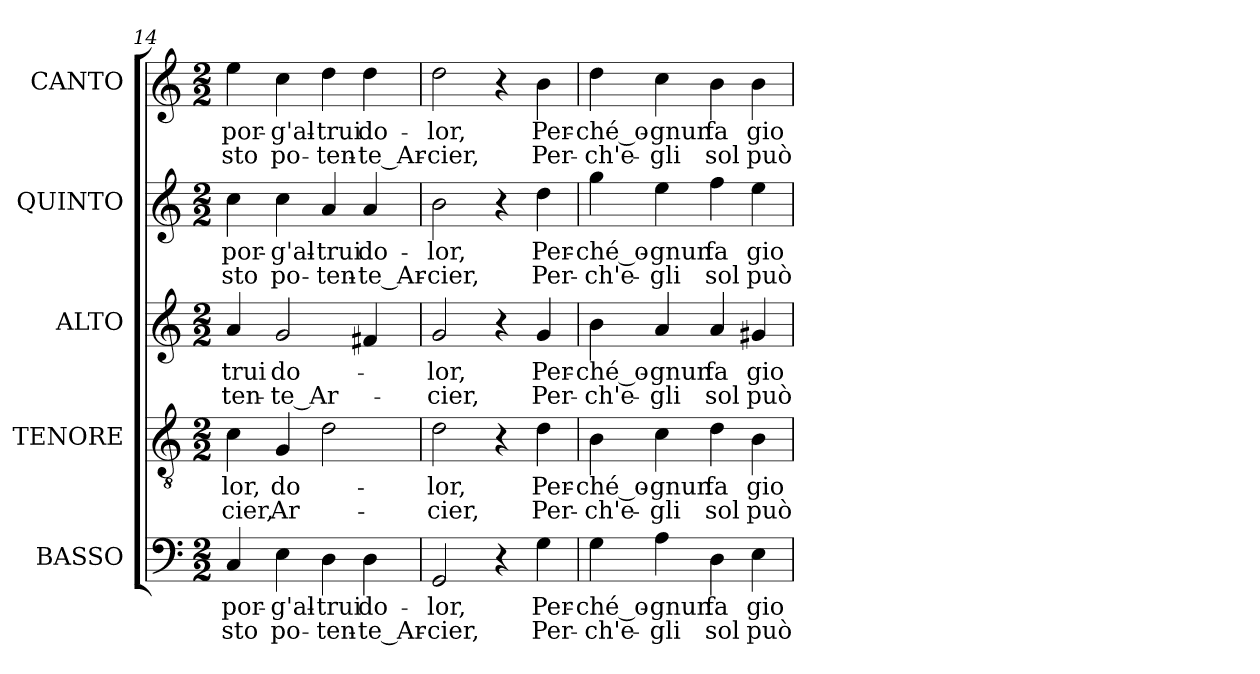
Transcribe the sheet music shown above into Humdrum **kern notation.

**kern	**text	**text	**kern	**text	**text	**kern	**text	**text	**kern	**text	**text	**kern	**text	**text
*part5	*part5	*part5	*part4	*part4	*part4	*part3	*part3	*part3	*part2	*part2	*part2	*part1	*part1	*part1
*staff5	*staff5	*staff5	*staff4	*staff4	*staff4	*staff3	*staff3	*staff3	*staff2	*staff2	*staff2	*staff1	*staff1	*staff1
*I"BASSO	*	*	*I"TENORE	*	*	*I"ALTO	*	*	*I"QUINTO	*	*	*I"CANTO	*	*
*I'B	*	*	*I'T	*	*	*I'A	*	*	*	*	*	*	*	*
*clefF4	*	*	*clefGv2	*	*	*clefG2	*	*	*clefG2	*	*	*clefG2	*	*
*	*	*	*ITrd7c12	*	*	*	*	*	*	*	*	*	*	*
*k[]	*	*	*k[]	*	*	*k[]	*	*	*k[]	*	*	*k[]	*	*
*C:	*	*	*C:	*	*	*C:	*	*	*C:	*	*	*C:	*	*
*M2/2	*	*	*M2/2	*	*	*M2/2	*	*	*M2/2	*	*	*M2/2	*	*
=14	=14	=14	=14	=14	=14	=14	=14	=14	=14	=14	=14	=14	=14	=14
!	!LO:LY:b:color=#000000	!LO:LY:b:color=#000000	!	!	!	!	!	!	!	!	!	!	!	!
!	!	!	!	!LO:LY:b:color=#000000	!LO:LY:b:color=#000000	!	!	!	!	!	!	!	!	!
!	!	!	!	!	!	!	!LO:LY:b:color=#000000	!LO:LY:b:color=#000000	!	!	!	!	!	!
!	!	!	!	!	!	!	!	!	!	!LO:LY:b:color=#000000	!LO:LY:b:color=#000000	!	!	!
!	!	!	!	!	!	!	!	!	!	!	!	!	!LO:LY:b:color=#000000	!LO:LY:b:color=#000000
4Ci/	por-	-sto	4Ci\	-lor,	-cier,	4ai/	-trui	-ten-	4cci\	por-	-sto	4eei\	por-	-sto
!	!LO:LY:b:color=#000000	!LO:LY:b:color=#000000	!	!	!	!	!	!	!	!	!	!	!	!
!	!	!	!	!LO:LY:b:color=#000000	!LO:LY:b:color=#000000	!	!	!	!	!	!	!	!	!
!	!	!	!	!	!	!	!LO:LY:b:color=#000000	!LO:LY:b:color=#000000	!	!	!	!	!	!
!	!	!	!	!	!	!	!	!	!	!LO:LY:b:color=#000000	!LO:LY:b:color=#000000	!	!	!
!	!	!	!	!	!	!	!	!	!	!	!	!	!LO:LY:b:color=#000000	!LO:LY:b:color=#000000
4Ei\	-g'al-	po-	4GGi/	do-	Ar-	2gi/	do-	-te_Ar-	4cci\	-g'al-	po-	4cci\	-g'al-	po-
!	!LO:LY:b:color=#000000	!LO:LY:b:color=#000000	!	!	!	!	!	!	!	!	!	!	!	!
!	!	!	!	!	!	!	!	!	!	!LO:LY:b:color=#000000	!LO:LY:b:color=#000000	!	!	!
!	!	!	!	!	!	!	!	!	!	!	!	!	!LO:LY:b:color=#000000	!LO:LY:b:color=#000000
4Di\	-trui	-ten-	2Di\	.	.	.	.	.	4ai/	-trui	-ten-	4ddi\	-trui	-ten-
!	!LO:LY:b:color=#000000	!LO:LY:b:color=#000000	!	!	!	!	!	!	!	!	!	!	!	!
!	!	!	!	!	!	!	!	!	!	!LO:LY:b:color=#000000	!LO:LY:b:color=#000000	!	!	!
!	!	!	!	!	!	!	!	!	!	!	!	!	!LO:LY:b:color=#000000	!LO:LY:b:color=#000000
4Di\	do-	-te_Ar-	.	.	.	4f#Xi/	.	.	4ai/	do-	-te_Ar-	4ddi\	do-	-te_Ar-
=15	=15	=15	=15	=15	=15	=15	=15	=15	=15	=15	=15	=15	=15	=15
!	!LO:LY:b:color=#000000	!LO:LY:b:color=#000000	!	!	!	!	!	!	!	!	!	!	!	!
!	!	!	!	!LO:LY:b:color=#000000	!LO:LY:b:color=#000000	!	!	!	!	!	!	!	!	!
!	!	!	!	!	!	!	!LO:LY:b:color=#000000	!LO:LY:b:color=#000000	!	!	!	!	!	!
!	!	!	!	!	!	!	!	!	!	!LO:LY:b:color=#000000	!LO:LY:b:color=#000000	!	!	!
!	!	!	!	!	!	!	!	!	!	!	!	!	!LO:LY:b:color=#000000	!LO:LY:b:color=#000000
2GGi/	-lor,	-cier,	2Di\	-lor,	-cier,	2gi/	-lor,	-cier,	2bi\	-lor,	-cier,	2ddi\	-lor,	-cier,
4r	.	.	4r	.	.	4r	.	.	4r	.	.	4r	.	.
!	!LO:LY:b:color=#000000	!LO:LY:b:color=#000000	!	!	!	!	!	!	!	!	!	!	!	!
!	!	!	!	!LO:LY:b:color=#000000	!LO:LY:b:color=#000000	!	!	!	!	!	!	!	!	!
!	!	!	!	!	!	!	!LO:LY:b:color=#000000	!LO:LY:b:color=#000000	!	!	!	!	!	!
!	!	!	!	!	!	!	!	!	!	!LO:LY:b:color=#000000	!LO:LY:b:color=#000000	!	!	!
!	!	!	!	!	!	!	!	!	!	!	!	!	!LO:LY:b:color=#000000	!LO:LY:b:color=#000000
4Gi\	Per-	Per-	4Di\	Per-	Per-	4gi/	Per-	Per-	4ddi\	Per-	Per-	4bi\	Per-	Per-
!!LO:LB:g=z
=16	=16	=16	=16	=16	=16	=16	=16	=16	=16	=16	=16	=16	=16	=16
!	!LO:LY:b:color=#000000	!LO:LY:b:color=#000000	!	!	!	!	!	!	!	!	!	!	!	!
!	!	!	!	!LO:LY:b:color=#000000	!LO:LY:b:color=#000000	!	!	!	!	!	!	!	!	!
!	!	!	!	!	!	!	!LO:LY:b:color=#000000	!LO:LY:b:color=#000000	!	!	!	!	!	!
!	!	!	!	!	!	!	!	!	!	!LO:LY:b:color=#000000	!LO:LY:b:color=#000000	!	!	!
!	!	!	!	!	!	!	!	!	!	!	!	!	!LO:LY:b:color=#000000	!LO:LY:b:color=#000000
4Gi\	-ché_o-	-ch'e-	4BBi\	-ché_o-	-ch'e-	4bi\	-ché_o-	-ch'e-	4ggi\	-ché_o-	-ch'e-	4ddi\	-ché_o-	-ch'e-
!	!LO:LY:b:color=#000000	!LO:LY:b:color=#000000	!	!	!	!	!	!	!	!	!	!	!	!
!	!	!	!	!LO:LY:b:color=#000000	!LO:LY:b:color=#000000	!	!	!	!	!	!	!	!	!
!	!	!	!	!	!	!	!LO:LY:b:color=#000000	!LO:LY:b:color=#000000	!	!	!	!	!	!
!	!	!	!	!	!	!	!	!	!	!LO:LY:b:color=#000000	!LO:LY:b:color=#000000	!	!	!
!	!	!	!	!	!	!	!	!	!	!	!	!	!LO:LY:b:color=#000000	!LO:LY:b:color=#000000
4Ai\	-gnun	-gli	4Ci\	-gnun	-gli	4ai/	-gnun	-gli	4eei\	-gnun	-gli	4cci\	-gnun	-gli
!	!LO:LY:b:color=#000000	!LO:LY:b:color=#000000	!	!	!	!	!	!	!	!	!	!	!	!
!	!	!	!	!LO:LY:b:color=#000000	!LO:LY:b:color=#000000	!	!	!	!	!	!	!	!	!
!	!	!	!	!	!	!	!LO:LY:b:color=#000000	!LO:LY:b:color=#000000	!	!	!	!	!	!
!	!	!	!	!	!	!	!	!	!	!LO:LY:b:color=#000000	!LO:LY:b:color=#000000	!	!	!
!	!	!	!	!	!	!	!	!	!	!	!	!	!LO:LY:b:color=#000000	!LO:LY:b:color=#000000
4Di\	fa	sol	4Di\	fa	sol	4ai/	fa	sol	4ffi\	fa	sol	4bi\	fa	sol
!	!LO:LY:b:color=#000000	!LO:LY:b:color=#000000	!	!	!	!	!	!	!	!	!	!	!	!
!	!	!	!	!LO:LY:b:color=#000000	!LO:LY:b:color=#000000	!	!	!	!	!	!	!	!	!
!	!	!	!	!	!	!	!LO:LY:b:color=#000000	!LO:LY:b:color=#000000	!	!	!	!	!	!
!	!	!	!	!	!	!	!	!	!	!LO:LY:b:color=#000000	!LO:LY:b:color=#000000	!	!	!
!	!	!	!	!	!	!	!	!	!	!	!	!	!LO:LY:b:color=#000000	!LO:LY:b:color=#000000
4Ei\	gio-	può	4BBi\	gio-	può	4g#Xi/	gio-	può	4eei\	gio-	può	4bi\	gio-	può
=	=	=	=	=	=	=	=	=	=	=	=	=	=	=
*-	*-	*-	*-	*-	*-	*-	*-	*-	*-	*-	*-	*-	*-	*-
